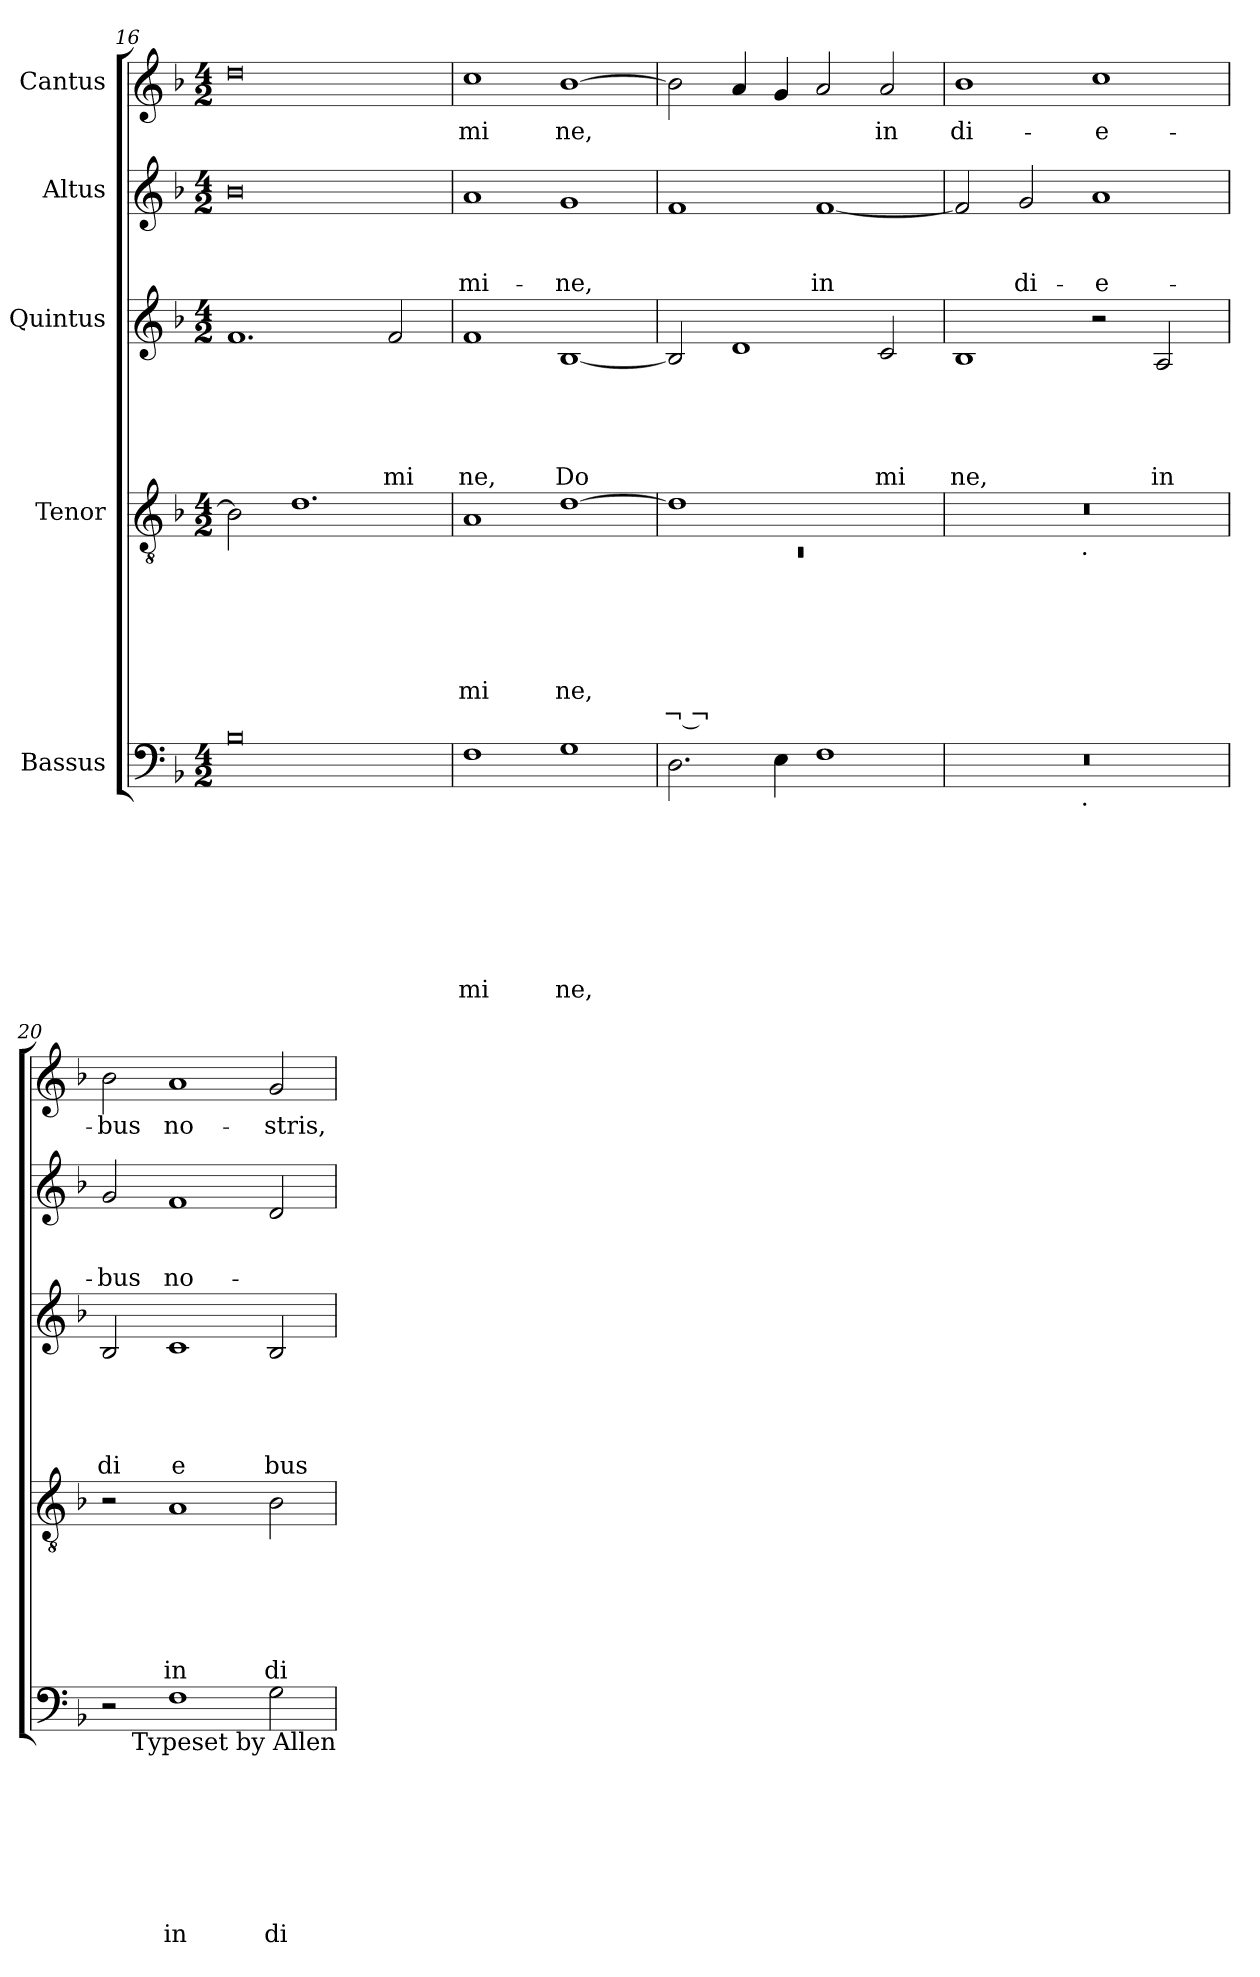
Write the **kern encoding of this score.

**kern	**text	**text	**text	**text	**text	**text	**text	**text	**kern	**text	**text	**text	**text	**text	**text	**text	**kern	**text	**text	**text	**text	**text	**kern	**text	**text	**text	**kern	**text
*part5	*part5	*part5	*part5	*part5	*part5	*part5	*part5	*part5	*part4	*part4	*part4	*part4	*part4	*part4	*part4	*part4	*part3	*part3	*part3	*part3	*part3	*part3	*part2	*part2	*part2	*part2	*part1	*part1
*staff5	*staff5	*staff5	*staff5	*staff5	*staff5	*staff5	*staff5	*staff5	*staff4	*staff4	*staff4	*staff4	*staff4	*staff4	*staff4	*staff4	*staff3	*staff3	*staff3	*staff3	*staff3	*staff3	*staff2	*staff2	*staff2	*staff2	*staff1	*staff1
*I"Bassus	*	*	*	*	*	*	*	*	*I"Tenor	*	*	*	*	*	*	*	*I"Quintus	*	*	*	*	*	*I"Altus	*	*	*	*I"Cantus	*
*clefF4	*	*	*	*	*	*	*	*	*clefGv2	*	*	*	*	*	*	*	*clefG2	*	*	*	*	*	*clefG2	*	*	*	*clefG2	*
*k[b-]	*	*	*	*	*	*	*	*	*k[b-]	*	*	*	*	*	*	*	*k[b-]	*	*	*	*	*	*k[b-]	*	*	*	*k[b-]	*
*F:	*	*	*	*	*	*	*	*	*F:	*	*	*	*	*	*	*	*F:	*	*	*	*	*	*F:	*	*	*	*F:	*
*M4/2	*	*	*	*	*	*	*	*	*M4/2	*	*	*	*	*	*	*	*M4/2	*	*	*	*	*	*M4/2	*	*	*	*M4/2	*
=16	=16	=16	=16	=16	=16	=16	=16	=16	=16	=16	=16	=16	=16	=16	=16	=16	=16	=16	=16	=16	=16	=16	=16	=16	=16	=16	=16	=16
0B-	.	.	.	.	.	.	.	.	2B-\]	.	.	.	.	.	.	.	1.f	.	.	.	.	.	0b-	.	.	.	0dd	.
.	.	.	.	.	.	.	.	.	1.d	.	.	.	.	.	.	.	.	.	.	.	.	.	.	.	.	.	.	.
!	!	!	!	!	!	!	!	!	!	!	!	!	!	!	!	!	!	!	!	!	!	!LO:LY:b	!	!	!	!	!	!
.	.	.	.	.	.	.	.	.	.	.	.	.	.	.	.	.	2f/	.	.	.	.	mi	.	.	.	.	.	.
=17	=17	=17	=17	=17	=17	=17	=17	=17	=17	=17	=17	=17	=17	=17	=17	=17	=17	=17	=17	=17	=17	=17	=17	=17	=17	=17	=17	=17
!	!	!	!	!	!	!	!	!LO:LY:b	!	!	!	!	!	!	!LO:LY:b	!	!	!	!	!	!	!LO:LY:b	!	!	!	!LO:LY:b	!	!LO:LY:b
1F	.	.	.	.	.	.	.	mi	1A	.	.	.	.	.	mi	.	1f	.	.	.	.	ne,	1a	.	.	-mi-	1cc	mi
!	!	!	!	!	!	!	!	!LO:LY:b	!	!	!	!	!	!	!LO:LY:b	!	!	!	!	!	!	!LO:LY:b	!	!	!	!LO:LY:b	!	!LO:LY:b
1G	.	.	.	.	.	.	.	ne,	[>1d	.	.	.	.	.	ne,	.	[<1B-	.	.	.	.	Do	1g	.	.	-ne,	[>1b-	ne,
=18	=18	=18	=18	=18	=18	=18	=18	=18	=18	=18	=18	=18	=18	=18	=18	=18	=18	=18	=18	=18	=18	=18	=18	=18	=18	=18	=18	=18
*	*	*	*	*	*	*	*	*	*^	*	*	*	*	*	*	*	*	*	*	*	*	*	*	*	*	*	*	*
!	!	!	!	!	!	!	!	!	!	!LO:N:vis=1	!	!	!	!	!	!	!LO:LY:b	!	!	!	!	!	!	!	!	!	!	!	!
2.D\	.	.	.	.	.	.	.	.	1d]	0rC	.	.	.	.	.	.	¬ ¬	2B-/]	.	.	.	.	.	1f	.	.	.	2b-\]	.
.	.	.	.	.	.	.	.	.	.	.	.	.	.	.	.	.	.	1d	.	.	.	.	.	.	.	.	.	4a/	.
4E\	.	.	.	.	.	.	.	.	.	.	.	.	.	.	.	.	.	.	.	.	.	.	.	.	.	.	.	4g/	.
!	!	!	!	!	!	!	!	!	!	!	!	!	!	!	!	!	!	!	!	!	!	!	!	!	!	!	!LO:LY:b	!	!
1F	.	.	.	.	.	.	.	.	1ryy	.	.	.	.	.	.	.	.	.	.	.	.	.	.	[<1f	.	.	in	2a/	.
!	!	!	!	!	!	!	!	!	!	!	!	!	!	!	!	!	!	!	!	!	!	!	!LO:LY:b	!	!	!	!	!	!LO:LY:b
.	.	.	.	.	.	.	.	.	.	.	.	.	.	.	.	.	.	2c/	.	.	.	.	mi	.	.	.	.	2a/	in
!!LO:LB:g=z
=19	=19	=19	=19	=19	=19	=19	=19	=19	=19	=19	=19	=19	=19	=19	=19	=19	=19	=19	=19	=19	=19	=19	=19	=19	=19	=19	=19	=19	=19
!	!	!	!	!	!	!	!	!	!	!	!	!	!	!	!	!	!	!	!	!	!	!	!LO:LY:b	!	!	!	!	!	!LO:LY:b
*^	*	*	*	*	*	*	*	*	*	*	*	*	*	*	*	*	*	*	*	*	*	*	*	*	*	*	*	*	*
0r	2ryy	.	.	.	.	.	.	.	.	0r	2ryy	.	.	.	.	.	.	.	1B-	.	.	.	.	ne,	2f/]	.	.	.	1b-	di-
!	!	!	!	!	!	!	!	!	!	!	!	!	!	!	!	!	!	!	!	!	!	!	!	!	!	!	!	!LO:LY:b	!	!
.	4...ryy	.	.	.	.	.	.	.	.	.	4...ryy	.	.	.	.	.	.	.	.	.	.	.	.	.	2g/	.	.	di-	.	.
!	!	!	!	!	!	!	!	!	!	!	!LO:TX:b:t=.	!	!	!	!	!	!	!	!	!	!	!	!	!	!	!	!	!	!	!
!	!LO:TX:b:t=.	!	!	!	!	!	!	!	!	!	!	!	!	!	!	!	!	!	!	!	!	!	!	!	!	!	!	!	!	!
.	1ryy	.	.	.	.	.	.	.	.	.	1ryy	.	.	.	.	.	.	.	.	.	.	.	.	.	.	.	.	.	.	.
!	!	!	!	!	!	!	!	!	!	!	!	!	!	!	!	!	!	!	!	!	!	!	!	!	!	!	!	!LO:LY:b	!	!LO:LY:b
.	.	.	.	.	.	.	.	.	.	.	.	.	.	.	.	.	.	.	2r	.	.	.	.	.	1a	.	.	-e-	1cc	-e-
!	!	!	!	!	!	!	!	!	!	!	!	!	!	!	!	!	!	!	!	!	!	!	!	!LO:LY:b	!	!	!	!	!	!
.	.	.	.	.	.	.	.	.	.	.	.	.	.	.	.	.	.	.	2A/	.	.	.	.	in	.	.	.	.	.	.
.	32ryy	.	.	.	.	.	.	.	.	.	32ryy	.	.	.	.	.	.	.	.	.	.	.	.	.	.	.	.	.	.	.
=20	=20	=20	=20	=20	=20	=20	=20	=20	=20	=20	=20	=20	=20	=20	=20	=20	=20	=20	=20	=20	=20	=20	=20	=20	=20	=20	=20	=20	=20	=20
!	!	!	!	!	!	!	!	!	!	!	!	!	!	!	!	!	!	!	!	!	!	!	!	!LO:LY:b	!	!	!	!LO:LY:b	!	!LO:LY:b
*v	*v	*	*	*	*	*	*	*	*	*	*	*	*	*	*	*	*	*	*	*	*	*	*	*	*	*	*	*	*	*
*	*	*	*	*	*	*	*	*	*v	*v	*	*	*	*	*	*	*	*	*	*	*	*	*	*	*	*	*	*	*
2r	.	.	.	.	.	.	.	.	2r	.	.	.	.	.	.	.	2B-/	.	.	.	.	di	2g/	.	.	-bus	2b-\	-bus
!	!	!	!	!	!	!	!	!LO:LY:b	!	!	!	!	!	!	!LO:LY:b	!	!	!	!	!	!	!LO:LY:b	!	!	!	!LO:LY:b	!	!LO:LY:b
1F	.	.	.	.	.	.	.	in	1A	.	.	.	.	.	in	.	1c	.	.	.	.	e	1f	.	.	no-	1a	no-
!	!	!	!	!	!	!	!	!LO:LY:b	!	!	!	!	!	!	!LO:LY:b	!	!	!	!	!	!	!LO:LY:b	!	!	!	!	!	!LO:LY:b
2G\	.	.	.	.	.	.	.	di-	2B-\	.	.	.	.	.	di	.	2B-/	.	.	.	.	bus	2d/	.	.	.	2g/	-stris,
!LO:TX:b:t=Typeset by Allen	!	!	!	!	!	!	!	!	!	!	!	!	!	!	!	!	!	!	!	!	!	!	!	!	!	!	!	!
=	=	=	=	=	=	=	=	=	=	=	=	=	=	=	=	=	=	=	=	=	=	=	=	=	=	=	=	=
*-	*-	*-	*-	*-	*-	*-	*-	*-	*-	*-	*-	*-	*-	*-	*-	*-	*-	*-	*-	*-	*-	*-	*-	*-	*-	*-	*-	*-
